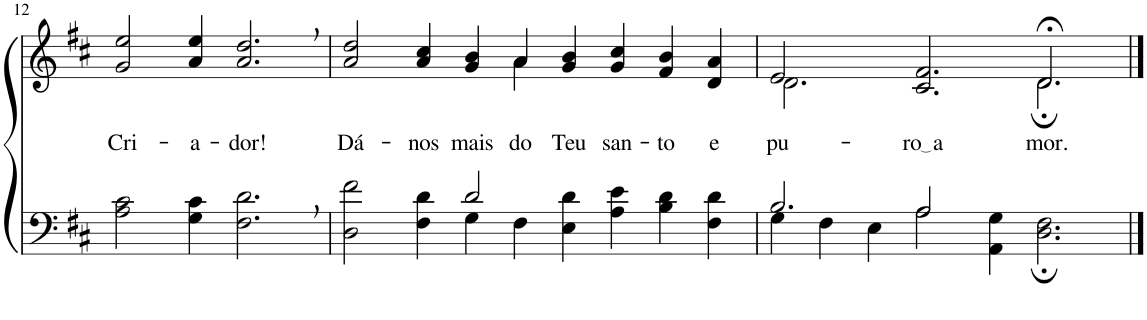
**kern	**kern	**text
*part2	*part1	*part1
*staff2	*staff1	*staff1
*I"Parte III e IV	*I"Parte I e II	*
!!LO:PB:g=z
*clefF4	*clefG2	*
*Trd1c2	*Trd1c2	*
*k[f#c#]	*k[f#c#]	*
*M9/4	*M9/4	*
=12	=12	=12
!	!	!LO:LY:b
2A\ 2c#\	2g/ 2ee/	Cri-
!	!	!LO:LY:b
4G\ 4c#\	4a/ 4ee/	-a-
!	!	!LO:LY:b
2.F#\, 2.d\,	2.a/, 2.dd/,	-dor!
=13	=13	=13
*^	*	*
!	!	!	!LO:LY:b
*	*	*^	*
2.ryy	2D\ 2f#\	2a/ 2dd/	1ryy	Dá-
!	!	!	!	!LO:LY:b
.	4F#\ 4d\	4a/ 4cc#/	.	-nos
!	!	!	!	!LO:LY:b
2d/	4G\	4g/ 4b/	.	mais
!	!	!	!	!LO:LY:b
.	4F#\	4a/	4a\	do
!	!	!	!	!LO:LY:b
1ryy	4E\ 4d\	4g/ 4b/	1ryy	Teu
!	!	!	!	!LO:LY:b
.	4A\ 4e\	4g/ 4cc#/	.	san-
!	!	!	!	!LO:LY:b
.	4B\ 4d\	4f#/ 4b/	.	-to
!	!	!	!	!LO:LY:b
.	4F#\ 4d\	4d/ 4a/	.	e
=14	=14	=14	=14	=14
!	!	!	!	!LO:LY:b
2.B/	4G\	2e/	2.d\	pu-
.	4F#\	.	.	.
.	4E\	1ryy	.	.
!	!	!	!	!LO:LY:b
2A/	2A\	.	2.c#/ 2.f#/	ro a
1ryy	4AA\ 4G\	.	.	.
!	!	!	!	!LO:LY:b
.	2.D\; 2.F#\;	2.d;<\	2.d;/	-mor.
*v	*v	*	*	*
*	*v	*v	*
==	==	==
*-	*-	*-
